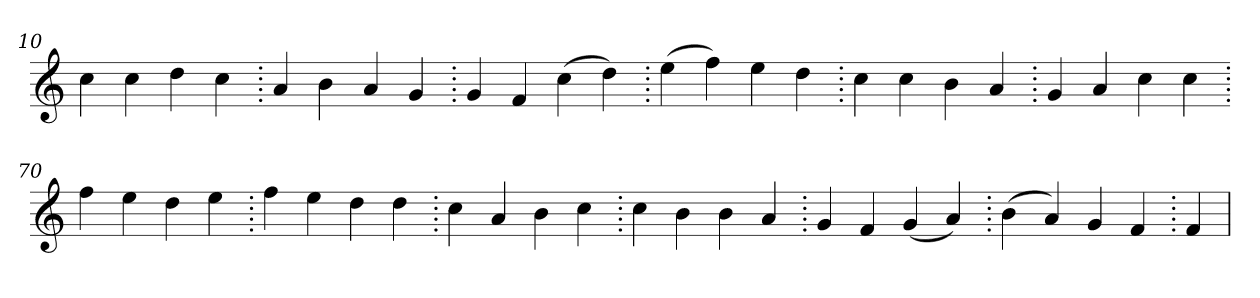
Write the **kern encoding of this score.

**kern
*part1
*staff1
*clefG2
=10.
4cc
4cc
4dd
4cc
=20.
4a
4b
4a
4g
=30.
4g
4f
(>4cc
4dd)
=40.
(>4ee
4ff)
4ee
4dd
=50.
4cc
4cc
4b
4a
=60.
4g
4a
4cc
4cc
=70.
4ff
4ee
4dd
4ee
=80.
4ff
4ee
4dd
4dd
=90.
4cc
4a
4b
4cc
=100.
4cc
4b
4b
4a
=110.
4g
4f
(>4g
4a)
=120.
(>4b
4a)
4g
4f
=130.
4f
=
*-
